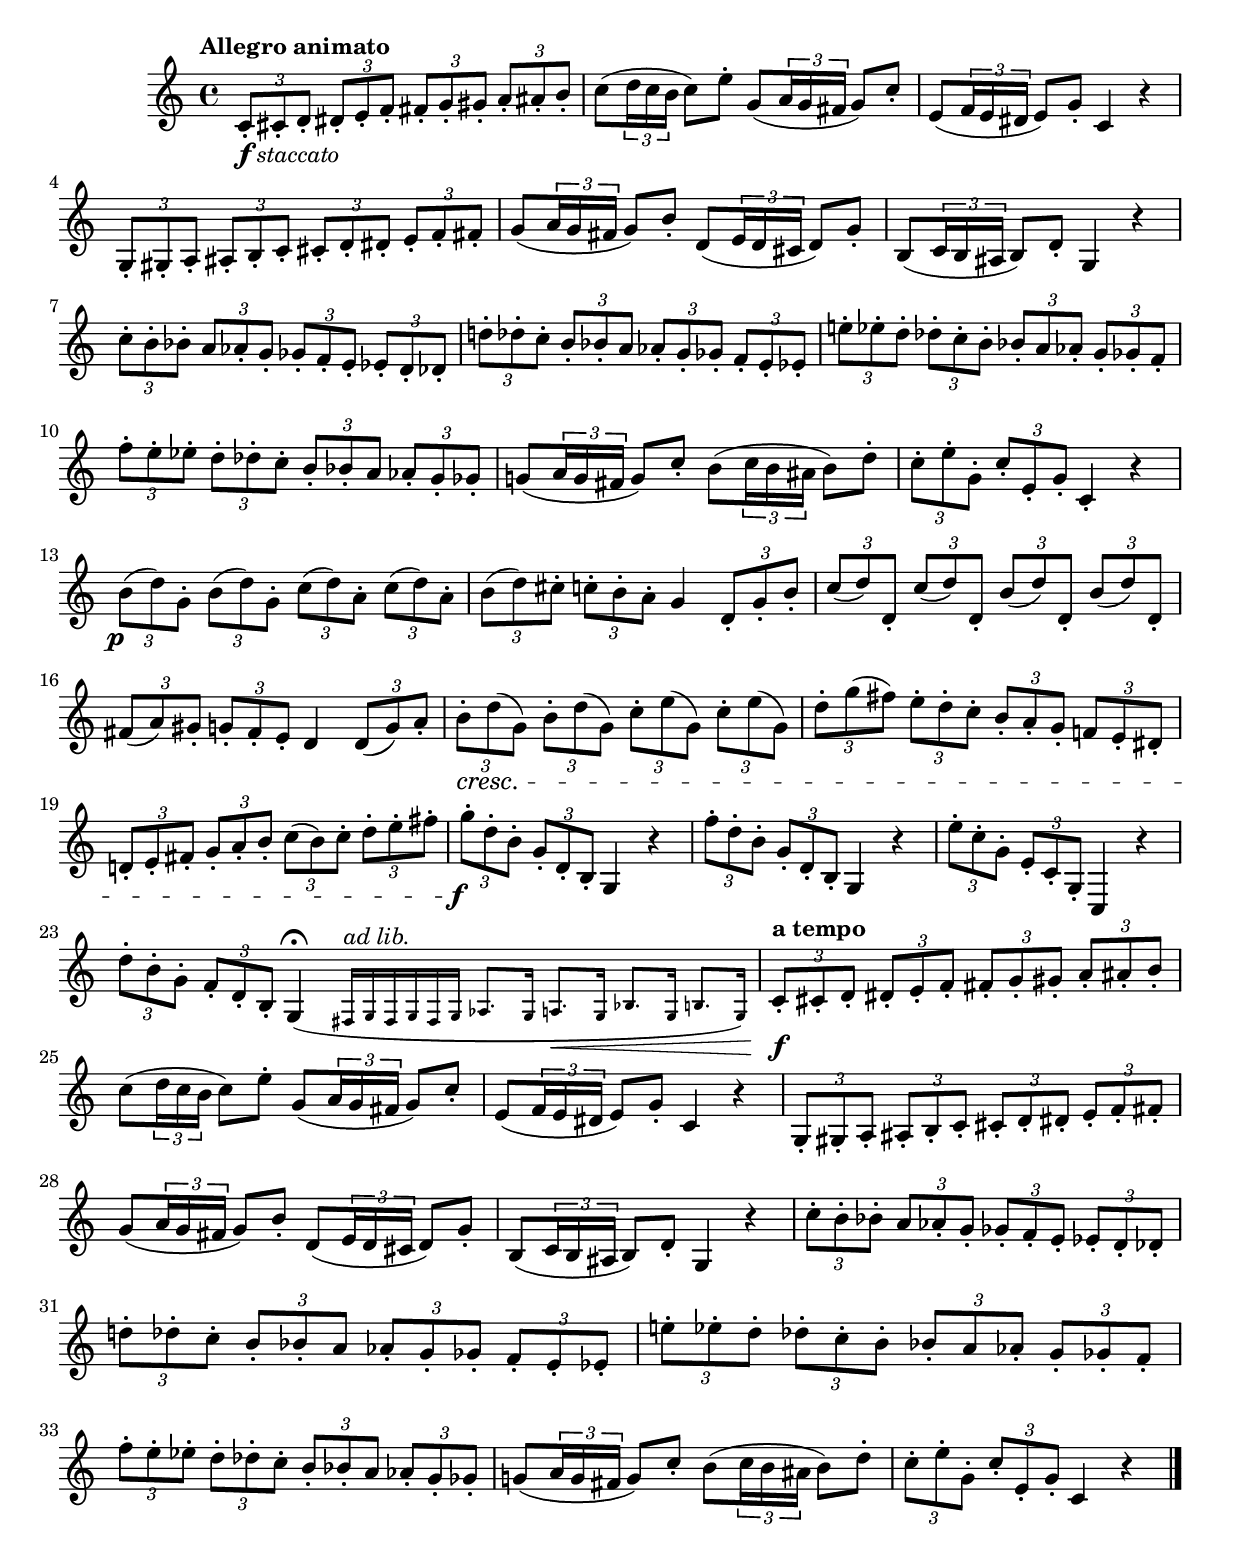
\version "2.22.0"

\include "settings.ily"

\relative {
  \language "english"

  \transposition f

  \tempo "Allegro animato"

  \key c \major
  \time 4/4

  \tuplet 3/2 4 { c'8-._\markup { \dynamic "f" \italic "staccato" } c-sharp-. d-. d-sharp-. e-. f-. f-sharp-. g-. g-sharp-. a-. a-sharp-. b-. } |
  c8( \tuplet 3/2 { d16 c b } c8) e-. g,8( \tuplet 3/2 { a16 g f-sharp } g8) c-. |
  e,8( \tuplet 3/2 { f16 e d-sharp } e8) g-. c,4 r |
  \tuplet 3/2 4 { g8-. g-sharp-. a-. a-sharp-. b-. c-. c-sharp-. d-. d-sharp-. e-. f-. f-sharp-. } |
  g8( \tuplet 3/2 { a16 g f-sharp } g8) b-. d,8( \tuplet 3/2 { e16 d c-sharp } d8) g-. |
  b,8( \tuplet 3/2 { c16 b a-sharp } b8) d-. g,4 r |
  \tuplet 3/2 4 {
    c'8-. b-. b-flat-. a a-flat-. g-. g-flat-. f-. e-. e-flat-. d-. d-flat-. |
    d-natural'!8-. d-flat-. c-. b-. b-flat-. a a-flat-. g-. g-flat-. f-. e-. e-flat-. |
    e-natural'!8-. e-flat-. d-. d-flat-. c-. b-. b-flat-. a a-flat-. g-. g-flat-. f-. |
    f'8-. e-. e-flat-. d-. d-flat-. c-. b-. b-flat-. a a-flat-. g-. g-flat-. |
  }
  g-natural!8( \tuplet 3/2 { a16 g f-sharp } g8) c-. b8( \tuplet 3/2 { c16 b a-sharp } b8) d-. |
  \tuplet 3/2 4 { c8-. e-. g,-. c-. e,-. g-. } c,4-. r |

  <> \tweak X-offset #-1 \p \tuplet 3/2 4 { \repeat unfold 2 { b'8( d) g,-. } \repeat unfold 2 { c( d) a-. } } |
  \tuplet 3/2 4 { b8( d) c-sharp-. c-. b-. a-. } g4 \tuplet 3/2 { d8-. g-. b-. } |
  \tuplet 3/2 4 { \repeat unfold 2 { c8( d) d,-. } \repeat unfold 2 { b'( d) d,-. } } |
  \tuplet 3/2 4 { f-sharp8( a) g-sharp-. g-. f-sharp-. e-. } d4 \tuplet 3/2 { d8( g) a-. } |
  \tuplet 3/2 4 {
    <> \cresc \repeat unfold 2 { b8-. d( g,) } \repeat unfold 2 { c-. e( g,) } |
    d'8-. g( f-sharp) e-. d-. c-. b-. a-. g-. f-natural! e-. d-sharp-. |
    d-natural!8-. e-. f-sharp-. g-. a-. b-. c( b) c-. d-. e-. f-sharp-. |
  }
  \tuplet 3/2 4 { g8-. \tweak X-offset #-1 \f d-. b-. g-. d-. b-. } g4 r |
  \tuplet 3/2 4 { f''8-. d-. b-. g-. d-. b-. } g4 r |
  \tuplet 3/2 4 { e''8-. c-. g-. e-. c-. g-. } c,4 r |

  \barNumberCheck #23
  \cadenzaOn
  \tuplet 3/2 4 { d''8-.[ b-. g-.] f-.[ d-. b-.] } g4\fermata(
  \magnifyMusic \cadenza-magnification {
    f-sharp16^\markup { \normalsize \italic "ad lib." }[ g f-sharp g f-sharp g] a-flat8.[ g16] a8.[ \< g16] b-flat8.[ g16] b8.[ g16])
  }
  \cadenzaOff \bar "|"
  \set Score.currentBarNumber = #24

  \tempo "a tempo"
  \tuplet 3/2 4 { c8-. \f c-sharp-. d-. d-sharp-. e-. f-. f-sharp-. g-. g-sharp-. a-. a-sharp-. b-. } |
  c8( \tuplet 3/2 { d16 c b } c8) e-. g,8( \tuplet 3/2 { a16 g f-sharp } g8) c-. |
  e,8( \tuplet 3/2 { f16 e d-sharp } e8) g-. c,4 r |
  \tuplet 3/2 4 { g8-. g-sharp-. a-. a-sharp-. b-. c-. c-sharp-. d-. d-sharp-. e-. f-. f-sharp-. } | \break
  g8( \tuplet 3/2 { a16 g f-sharp } g8) b-. d,8( \tuplet 3/2 { e16 d c-sharp } d8) g-. |
  b,8( \tuplet 3/2 { c16 b a-sharp } b8) d-. g,4 r |
  \tuplet 3/2 4 {
    c'8-. b-. b-flat-. a a-flat-. g-. g-flat-. f-. e-. e-flat-. d-. d-flat-. |
    d-natural'!8-. d-flat-. c-. b-. b-flat-. a a-flat-. g-. g-flat-. f-. e-. e-flat-. |
    e-natural'!8-. e-flat-. d-. d-flat-. c-. b-. b-flat-. a a-flat-. g-. g-flat-. f-. |
    f'8-. e-. e-flat-. d-. d-flat-. c-. b-. b-flat-. a a-flat-. g-. g-flat-. |
  }
  g-natural!8( \tuplet 3/2 { a16 g f-sharp } g8) c-. b8( \tuplet 3/2 { c16 b a-sharp } b8) d-. |
  \tuplet 3/2 4 { c8-. e-. g,-. c-. e,-. g-. } c,4 r | \bar "|."
}
